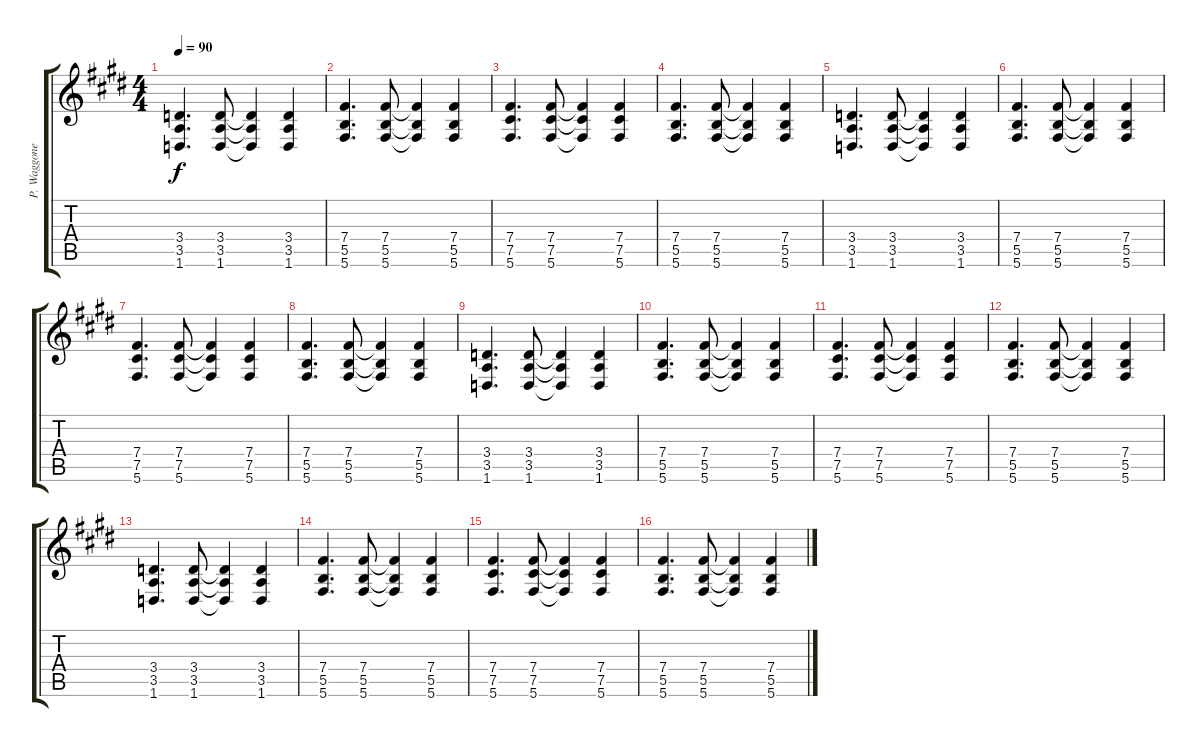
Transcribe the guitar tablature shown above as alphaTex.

\track ("P. Waggoner Gtr." "P. Waggone") {instrument distortionguitar}
\staff {score tabs}
\tuning (Db4 Ab3 E3 B2 Gb2 Db2) {hide}
\ts (4 4)
\tempo 90
\clef g2
\ks c#minor
(3.4 3.5 1.6).4{d dy f} (3.4 3.5 1.6).8 (3.4{t} 3.5{t} 1.6{t}).4 (3.4 3.5 1.6).4 |
(7.4 5.5 5.6).4{d} (7.4 5.5 5.6).8 (7.4{t} 5.5{t} 5.6{t}).4 (7.4 5.5 5.6).4 |
(7.4 7.5 5.6).4{d} (7.4 7.5 5.6).8 (7.4{t} 7.5{t} 5.6{t}).4 (7.4 7.5 5.6).4 |
(7.4 5.5 5.6).4{d} (7.4 5.5 5.6).8 (7.4{t} 5.5{t} 5.6{t}).4 (7.4 5.5 5.6).4 |
(3.4 3.5 1.6).4{d} (3.4 3.5 1.6).8 (3.4{t} 3.5{t} 1.6{t}).4 (3.4 3.5 1.6).4 |
(7.4 5.5 5.6).4{d} (7.4 5.5 5.6).8 (7.4{t} 5.5{t} 5.6{t}).4 (7.4 5.5 5.6).4 |
(7.4 7.5 5.6).4{d} (7.4 7.5 5.6).8 (7.4{t} 7.5{t} 5.6{t}).4 (7.4 7.5 5.6).4 |
(7.4 5.5 5.6).4{d} (7.4 5.5 5.6).8 (7.4{t} 5.5{t} 5.6{t}).4 (7.4 5.5 5.6).4 |
(3.4 3.5 1.6).4{d} (3.4 3.5 1.6).8 (3.4{t} 3.5{t} 1.6{t}).4 (3.4 3.5 1.6).4 |
(7.4 5.5 5.6).4{d} (7.4 5.5 5.6).8 (7.4{t} 5.5{t} 5.6{t}).4 (7.4 5.5 5.6).4 |
(7.4 7.5 5.6).4{d} (7.4 7.5 5.6).8 (7.4{t} 7.5{t} 5.6{t}).4 (7.4 7.5 5.6).4 |
(7.4 5.5 5.6).4{d} (7.4 5.5 5.6).8 (7.4{t} 5.5{t} 5.6{t}).4 (7.4 5.5 5.6).4 |
(3.4 3.5 1.6).4{d} (3.4 3.5 1.6).8 (3.4{t} 3.5{t} 1.6{t}).4 (3.4 3.5 1.6).4 |
(7.4 5.5 5.6).4{d volume 12} (7.4 5.5 5.6).8 (7.4{t} 5.5{t} 5.6{t}).4 (7.4 5.5 5.6).4 |
(7.4 7.5 5.6).4{d} (7.4 7.5 5.6).8 (7.4{t} 7.5{t} 5.6{t}).4 (7.4 7.5 5.6).4 |
(7.4 5.5 5.6).4{d} (7.4 5.5 5.6).8 (7.4{t} 5.5{t} 5.6{t}).4 (7.4 5.5 5.6).4
